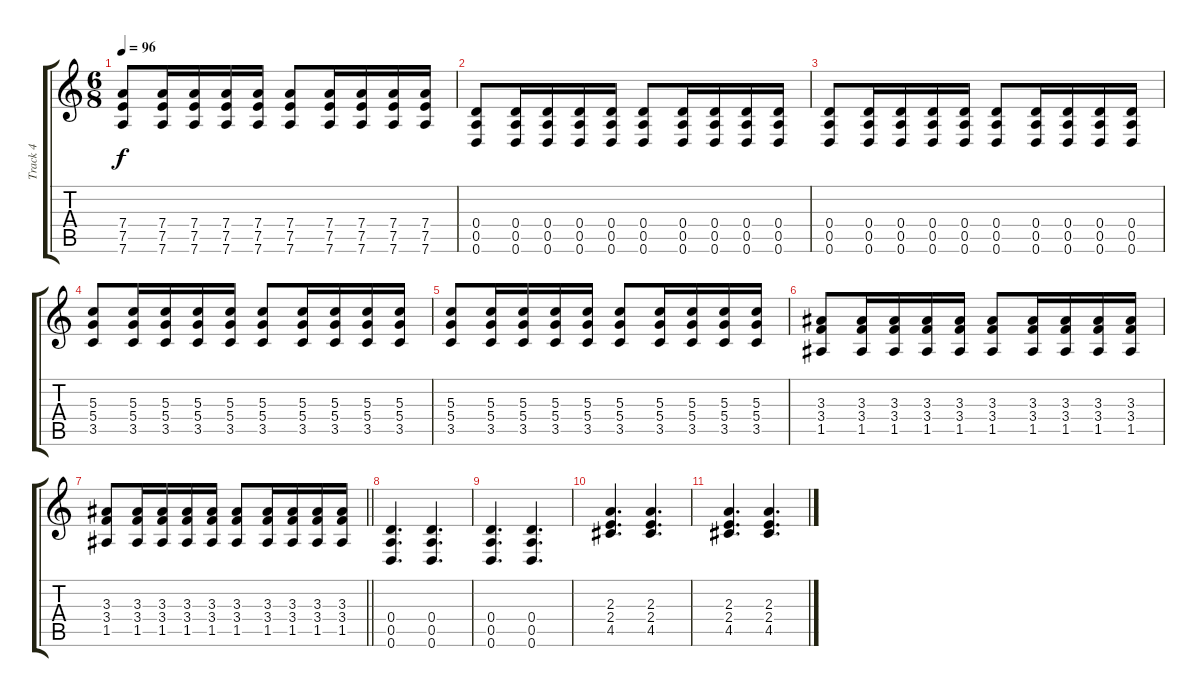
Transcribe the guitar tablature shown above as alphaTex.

\track ("Track 4" "Track 4") {instrument distortionguitar}
\staff {score tabs}
\tuning (E4 B3 G3 D3 A2 D2) {hide}
\ts (6 8)
\tempo 96
\clef g2
\ks c
(7.4 7.5 7.6).8{dy f} (7.4 7.5 7.6).16 (7.4 7.5 7.6).16 (7.4 7.5 7.6).16 (7.4 7.5 7.6).16 (7.4 7.5 7.6).8 (7.4 7.5 7.6).16 (7.4 7.5 7.6).16 (7.4 7.5 7.6).16 (7.4 7.5 7.6).16 |
(0.4 0.5 0.6).8 (0.4 0.5 0.6).16 (0.4 0.5 0.6).16 (0.4 0.5 0.6).16 (0.4 0.5 0.6).16 (0.4 0.5 0.6).8 (0.4 0.5 0.6).16 (0.4 0.5 0.6).16 (0.4 0.5 0.6).16 (0.4 0.5 0.6).16 |
(0.4 0.5 0.6).8 (0.4 0.5 0.6).16 (0.4 0.5 0.6).16 (0.4 0.5 0.6).16 (0.4 0.5 0.6).16 (0.4 0.5 0.6).8 (0.4 0.5 0.6).16 (0.4 0.5 0.6).16 (0.4 0.5 0.6).16 (0.4 0.5 0.6).16 |
(5.3 5.4 3.5).8 (5.3 5.4 3.5).16 (5.3 5.4 3.5).16 (5.3 5.4 3.5).16 (5.3 5.4 3.5).16 (5.3 5.4 3.5).8 (5.3 5.4 3.5).16 (5.3 5.4 3.5).16 (5.3 5.4 3.5).16 (5.3 5.4 3.5).16 |
(5.3 5.4 3.5).8 (5.3 5.4 3.5).16 (5.3 5.4 3.5).16 (5.3 5.4 3.5).16 (5.3 5.4 3.5).16 (5.3 5.4 3.5).8 (5.3 5.4 3.5).16 (5.3 5.4 3.5).16 (5.3 5.4 3.5).16 (5.3 5.4 3.5).16 |
(3.3 3.4 1.5).8 (3.3 3.4 1.5).16 (3.3 3.4 1.5).16 (3.3 3.4 1.5).16 (3.3 3.4 1.5).16 (3.3 3.4 1.5).8 (3.3 3.4 1.5).16 (3.3 3.4 1.5).16 (3.3 3.4 1.5).16 (3.3 3.4 1.5).16 |
\barLineRight lightlight
(3.3 3.4 1.5).8 (3.3 3.4 1.5).16 (3.3 3.4 1.5).16 (3.3 3.4 1.5).16 (3.3 3.4 1.5).16 (3.3 3.4 1.5).8 (3.3 3.4 1.5).16 (3.3 3.4 1.5).16 (3.3 3.4 1.5).16 (3.3 3.4 1.5).16 |
(0.4 0.5 0.6).4{d balance 8} (0.4 0.5 0.6).4{d} |
(0.4 0.5 0.6).4{d} (0.4 0.5 0.6).4{d} |
(2.3 2.4 4.5).4{d} (2.3 2.4 4.5).4{d} |
(2.3 2.4 4.5).4{d} (2.3 2.4 4.5).4{d}
